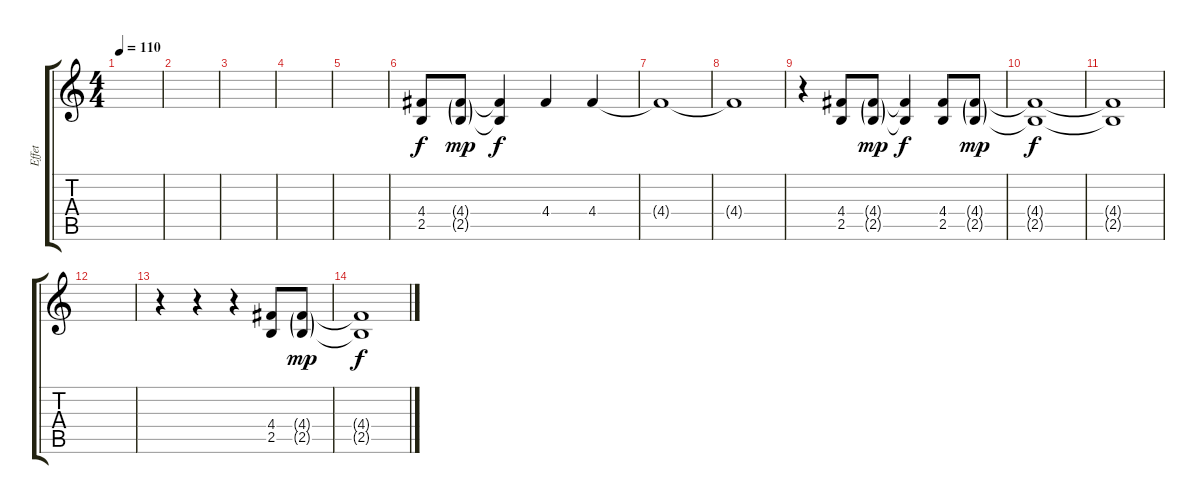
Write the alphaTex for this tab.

\track ("Effet" "Effet") {instrument acousticguitarsteel}
\staff {score tabs}
\tuning (E4 B3 G3 D3 A2 E2) {hide}
\ts (4 4)
\tempo 110
\clef g2
\ks c
|
|
|
|
|
(4.4 2.5).8 (4.4{g} 2.5{g}).8{dy mp} (4.4{t} 2.5{t}).4{dy f} 4.4.4 4.4.4 |
4.4{t}.1 |
4.4{t}.1 |
r.4 (4.4 2.5).8 (4.4{g} 2.5{g}).8{dy mp} (4.4{t} 2.5{t}).4{dy f} (4.4 2.5).8 (4.4{g} 2.5{g}).8{dy mp} |
(4.4{t} 2.5{t}).1{dy f} |
(4.4{t} 2.5{t}).1 |
|
r.4 r.4 r.4 (4.4 2.5).8 (4.4{g} 2.5{g}).8{dy mp} |
(4.4{t} 2.5{t}).1{dy f}
